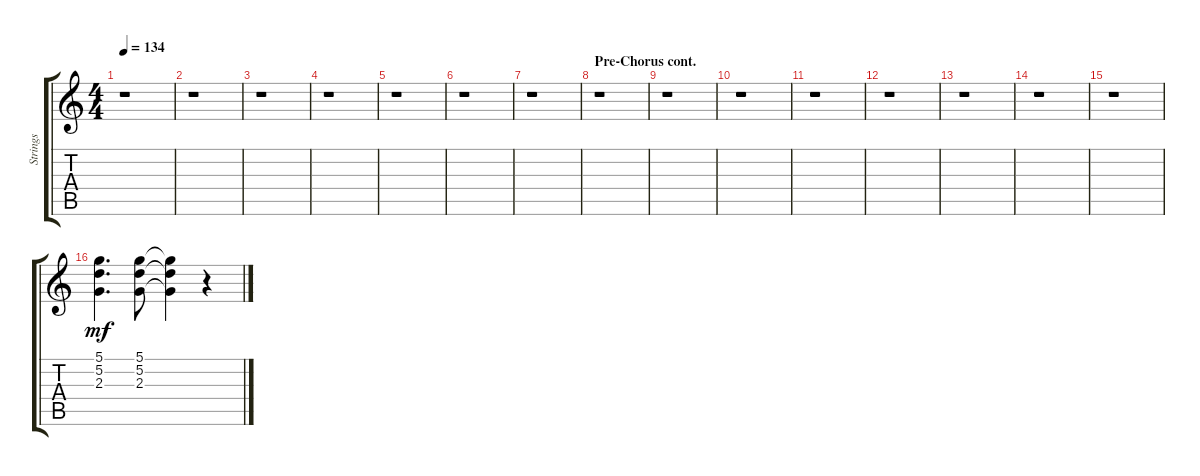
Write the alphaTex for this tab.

\track ("Strings" "Strings") {instrument electricguitarclean}
\staff {score tabs}
\tuning (D4 A3 F3 C3 G2 C2) {hide}
\ts (4 4)
\tempo 134
\clef g2
\ks aminor
r.1{dy mf} |
r.1 |
r.1 |
r.1 |
r.1 |
r.1 |
r.1 |
\section ("" "Pre-Chorus cont.")
r.1 |
r.1 |
r.1 |
r.1 |
r.1 |
r.1 |
r.1 |
r.1 |
(5.1 5.2 2.3).4{d} (5.1 5.2 2.3).8 (5.1{t} 5.2{t} 2.3{t}).4 r.4
